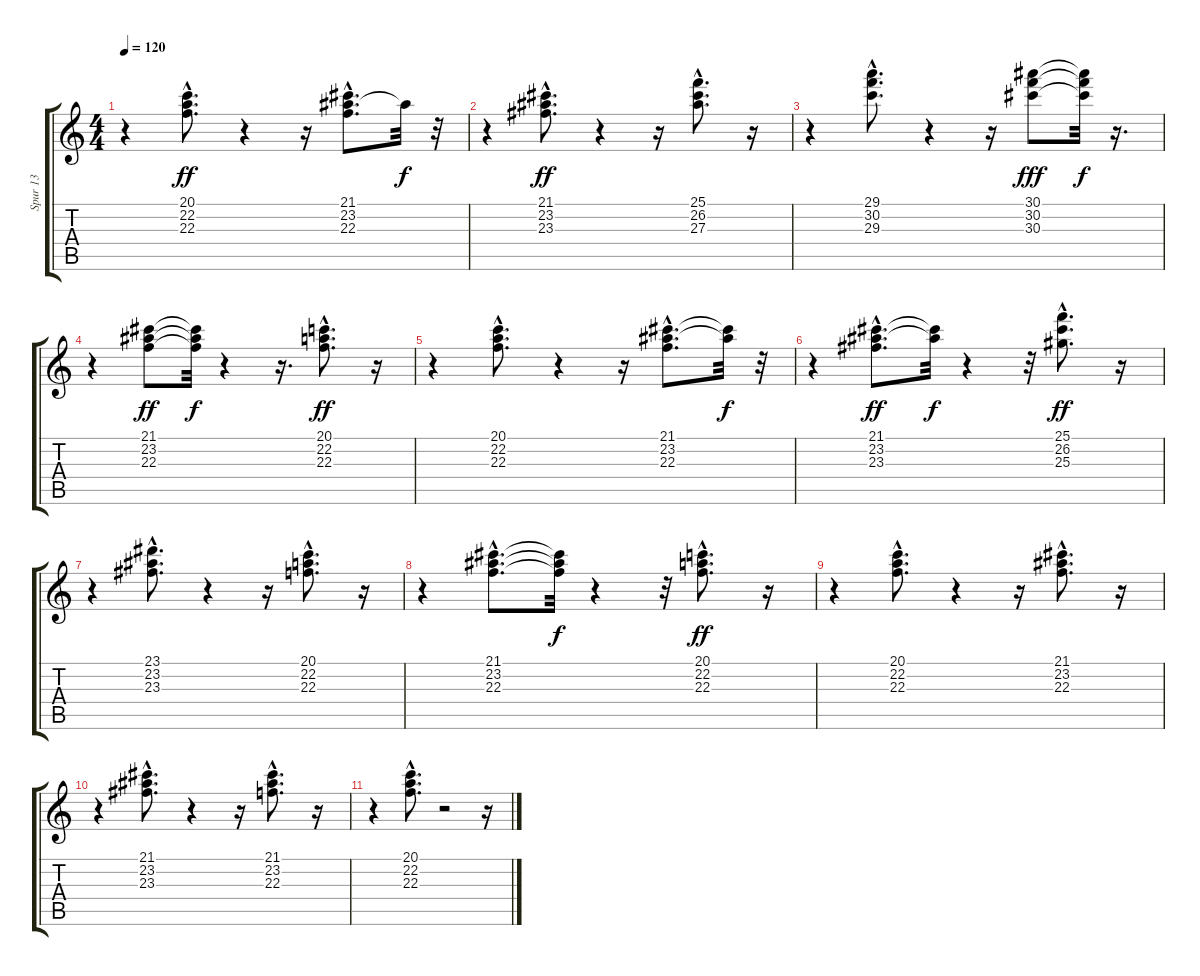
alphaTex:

\track ("Spur 13" "Spur 13") {instrument rockorgan}
\staff {score tabs}
\tuning (E4 B3 G3 D3 A2 E2) {hide}
\ts (4 4)
\tempo 120
\clef g2
\ks c
r.4{dy ff} (20.1{hac} 22.2{hac} 22.3{hac}).8{d} r.4 r.16 (21.1{hac} 23.2{hac} 22.3{hac}).8{d} 23.2{t}.32{dy f} r.32 |
r.4 (21.1{hac} 23.2{hac} 23.3{hac}).8{d dy ff} r.4 r.16 (25.1{hac} 26.2{hac} 27.3{hac}).8{d} r.16 |
r.4 (29.1{hac} 30.2{hac} 29.3).8{d} r.4 r.16 (30.1 30.2 30.3).8{dy fff} (30.1{t} 30.2{t} 30.3{t}).32{dy f} r.16{d} |
r.4 (21.1 23.2 22.3).8{dy ff instrument rockorgan} (21.1{t} 23.2{t} 22.3{t}).32{dy f} r.4 r.16{d} (20.1{hac} 22.2{hac} 22.3{hac}).8{d dy ff} r.16 |
r.4 (20.1{hac} 22.2{hac} 22.3{hac}).8{d} r.4 r.16 (21.1{hac} 23.2{hac} 22.3{hac}).8{d} (21.1{t} 23.2{t}).32{dy f} r.32 |
r.4 (21.1{hac} 23.2{hac} 23.3{hac}).8{d dy ff} (21.1{t} 23.2{t}).32{dy f} r.4 r.32 (25.1 26.2{hac} 25.3{hac}).8{d dy ff} r.16 |
r.4 (23.1{hac} 23.2{hac} 23.3{hac}).8{d} r.4 r.16 (20.1{hac} 22.2{hac} 22.3{hac}).8{d} r.16 |
r.4 (21.1{hac} 23.2{hac} 22.3{hac}).8{d} (21.1{t} 23.2{t} 22.3{t}).32{dy f} r.4 r.32 (20.1{hac} 22.2{hac} 22.3{hac}).8{d dy ff} r.16 |
r.4 (20.1{hac} 22.2{hac} 22.3{hac}).8{d} r.4 r.16 (21.1{hac} 23.2{hac} 22.3).8{d} r.16 |
r.4 (21.1{hac} 23.2{hac} 23.3{hac}).8{d} r.4 r.16 (21.1 23.2{hac} 22.3).8{d} r.16 |
r.4 (20.1{hac} 22.2{hac} 22.3{hac}).8{d} r.2 r.16
